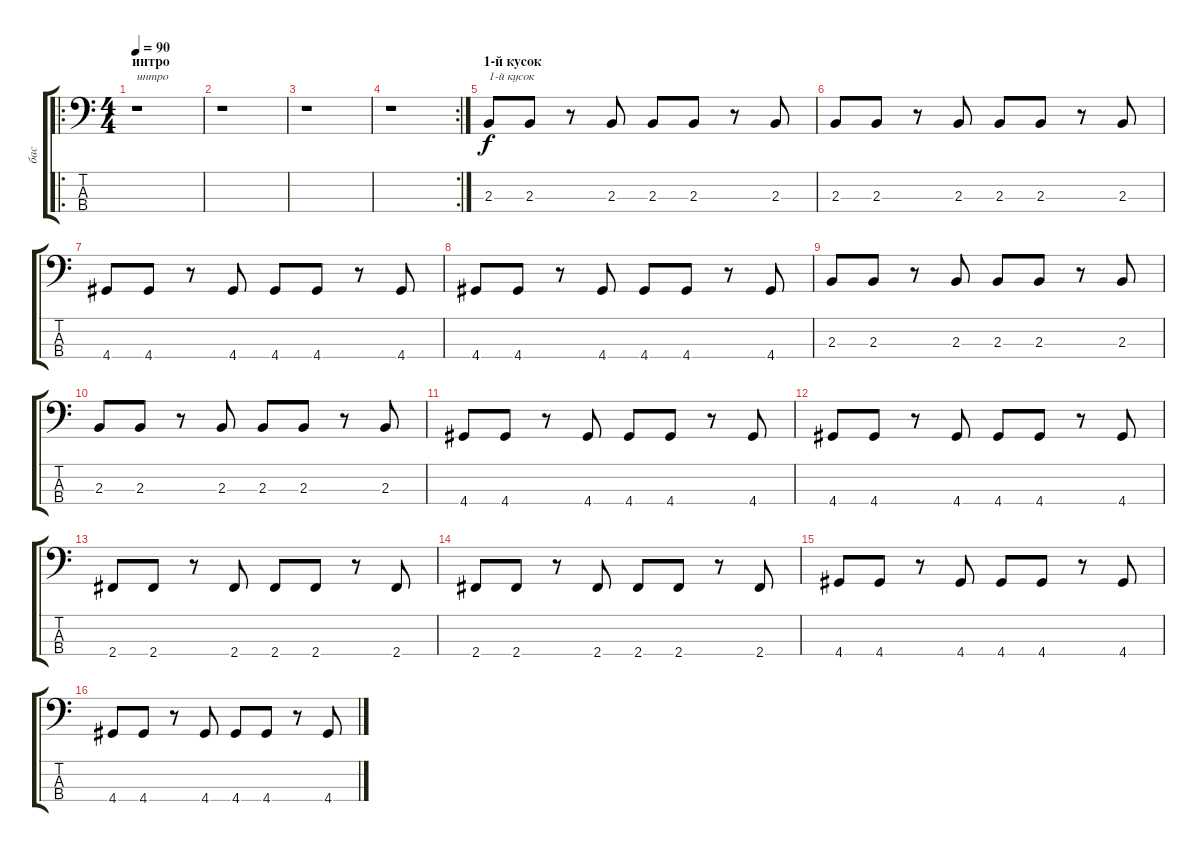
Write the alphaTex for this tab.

\track ("бас" "бас") {instrument electricbasspick}
\staff {score tabs}
\tuning (G2 D2 A1 E1) {hide}
\ro
\ts (4 4)
\section ("" "интро")
\tempo 90
\clef f4
\ks c
r.1{txt "интро" dy f instrument electricbasspick} |
r.1 |
r.1 |
\rc 2
r.1 |
\section ("" "1-й кусок")
2.3.8{txt "1-й кусок"} 2.3.8 r.8 2.3.8 2.3.8 2.3.8 r.8 2.3.8 |
2.3.8 2.3.8 r.8 2.3.8 2.3.8 2.3.8 r.8 2.3.8 |
4.4.8 4.4.8 r.8 4.4.8 4.4.8 4.4.8 r.8 4.4.8 |
4.4.8 4.4.8 r.8 4.4.8 4.4.8 4.4.8 r.8 4.4.8 |
2.3.8 2.3.8 r.8 2.3.8 2.3.8 2.3.8 r.8 2.3.8 |
2.3.8 2.3.8 r.8 2.3.8 2.3.8 2.3.8 r.8 2.3.8 |
4.4.8 4.4.8 r.8 4.4.8 4.4.8 4.4.8 r.8 4.4.8 |
4.4.8 4.4.8 r.8 4.4.8 4.4.8 4.4.8 r.8 4.4.8 |
2.4.8 2.4.8 r.8 2.4.8 2.4.8 2.4.8 r.8 2.4.8 |
2.4.8 2.4.8 r.8 2.4.8 2.4.8 2.4.8 r.8 2.4.8 |
4.4.8 4.4.8 r.8 4.4.8 4.4.8 4.4.8 r.8 4.4.8 |
4.4.8 4.4.8 r.8 4.4.8 4.4.8 4.4.8 r.8 4.4.8
